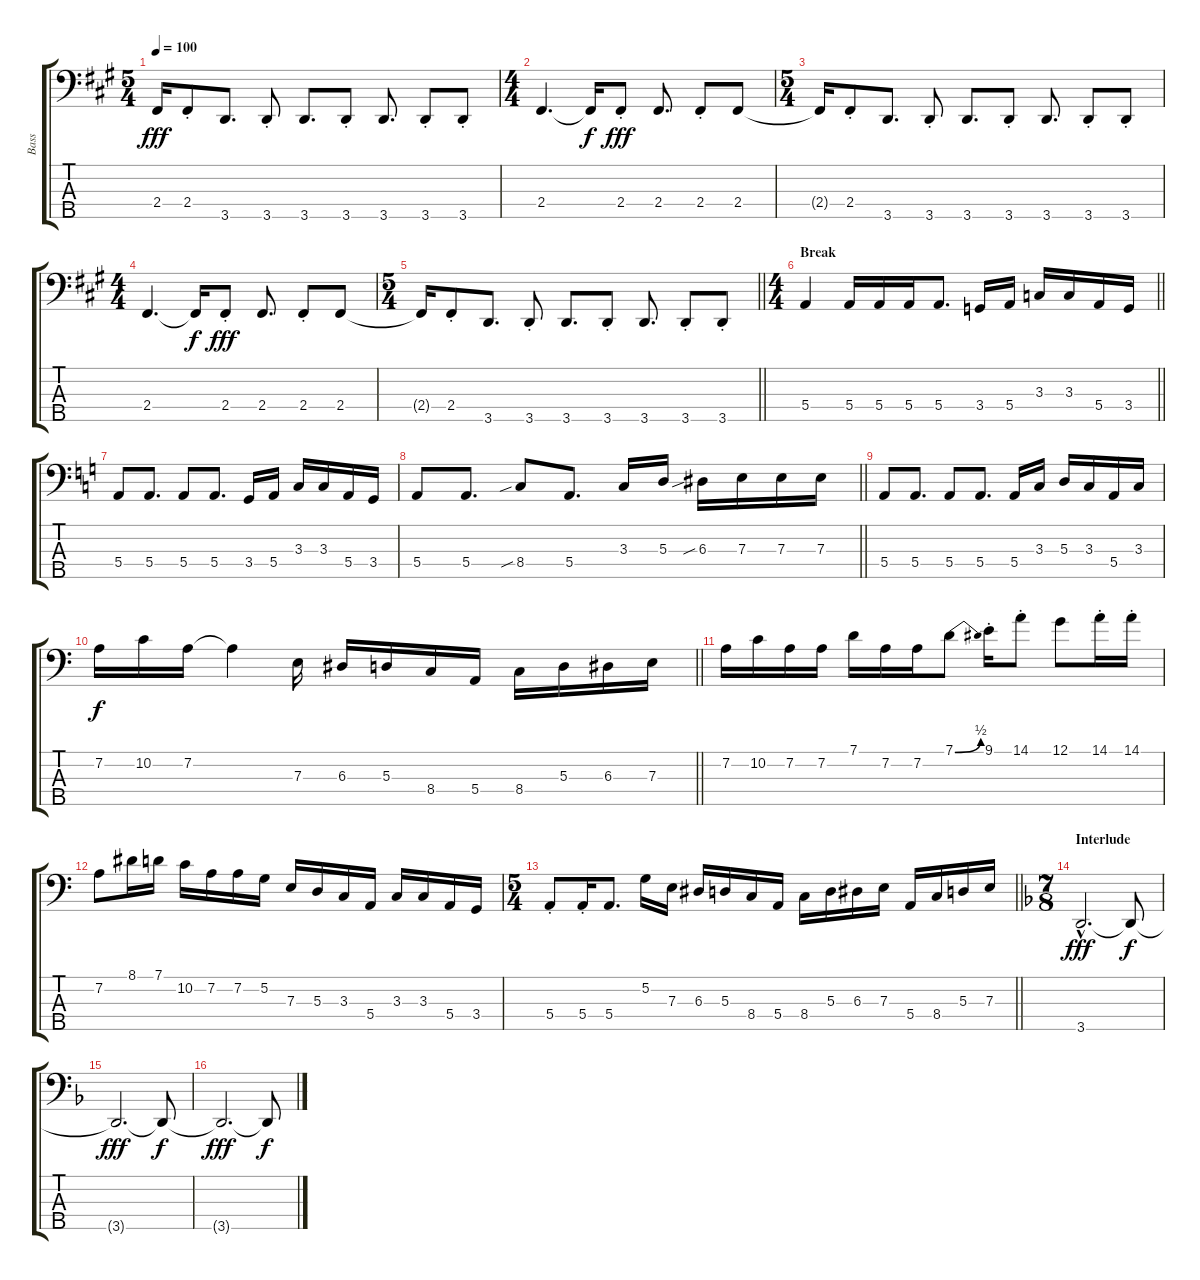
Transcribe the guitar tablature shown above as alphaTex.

\track ("Bass" "Bass") {instrument electricbassfinger}
\staff {score tabs}
\tuning (G2 D2 A1 E1 B0) {hide}
\ts (5 4)
\tempo 100
\clef f4
\ks a
2.4{t}.16{dy fff} 2.4{st}.8 3.5.8{d} 3.5{st}.8 3.5.8{d} 3.5{st}.8 3.5.8{d} 3.5{st}.8 3.5{st}.8 |
\ts (4 4)
2.4.4{d} 2.4{t}.16{dy f} 2.4{st}.8{dy fff} 2.4.8{d} 2.4{st}.8 2.4.8 |
\ts (5 4)
2.4{t}.16 2.4{st}.8 3.5.8{d} 3.5{st}.8 3.5.8{d} 3.5{st}.8 3.5.8{d} 3.5{st}.8 3.5{st}.8 |
\ts (4 4)
2.4.4{d} 2.4{t}.16{dy f} 2.4{st}.8{dy fff} 2.4.8{d} 2.4{st}.8 2.4.8 |
\ts (5 4)
\barLineRight lightlight
2.4{t}.16 2.4{st}.8 3.5.8{d} 3.5{st}.8 3.5.8{d} 3.5{st}.8 3.5.8{d} 3.5{st}.8 3.5{st}.8 |
\ts (4 4)
\section ("" "Break")
\barLineRight lightlight
5.4.4 5.4.16 5.4.16 5.4.16 5.4.8{d} 3.4.16 5.4.16 3.3.16 3.3.16 5.4.16 3.4.16 |
\ks c
5.4.8 5.4.8{d} 5.4.8 5.4.8{d} 3.4.16 5.4.16 3.3.16 3.3.16 5.4.16 3.4.16 |
\barLineRight lightlight
5.4.8 5.4.8{d} 8.4{sib}.8 5.4.8{d} 3.3.16 5.3.16 6.3{sib}.16 7.3.16 7.3.16 7.3.16 |
5.4.8 5.4.8{d} 5.4.8 5.4.8{d} 5.4.16 3.3.16 5.3.16 3.3.16 5.4.16 3.3.16 |
\barLineRight lightlight
7.2.16{dy f} 10.2.16 7.2.16 7.2{t}.4 7.3.16 6.3.16 5.3.16 8.4.16 5.4.16 8.4.16 5.3.16 6.3.16 7.3.16 |
7.2.16 10.2.16 7.2.16 7.2.16 7.1.16 7.2.16 7.2.16 7.1{be (bend 0 0 60 2)}.8 9.1{st}.16 14.1{st}.8 12.1.8 14.1{st}.16 14.1{st}.16 |
7.2.8 8.1.16 7.1.16 10.2.16 7.2.16 7.2.16 5.2.16 7.3.16 5.3.16 3.3.16 5.4.16 3.3.16 3.3.16 5.4.16 3.4.16 |
\ts (5 4)
\barLineRight lightlight
5.4{st}.8 5.4{st}.16 5.4.8{d} 5.2.16 7.3.16 6.3.16 5.3.16 8.4.16 5.4.16 8.4.16 5.3.16 6.3.16 7.3.16 5.4.16 8.4.16 5.3.16 7.3.16 |
\ts (7 8)
\section ("" "Interlude")
\ks f
3.5{hac}.2{d dy fff} 3.5{t}.8{dy f} |
3.5{t}.2{d dy fff} 3.5{t}.8{dy f} |
3.5{t}.2{d dy fff} 3.5{t}.8{dy f}
